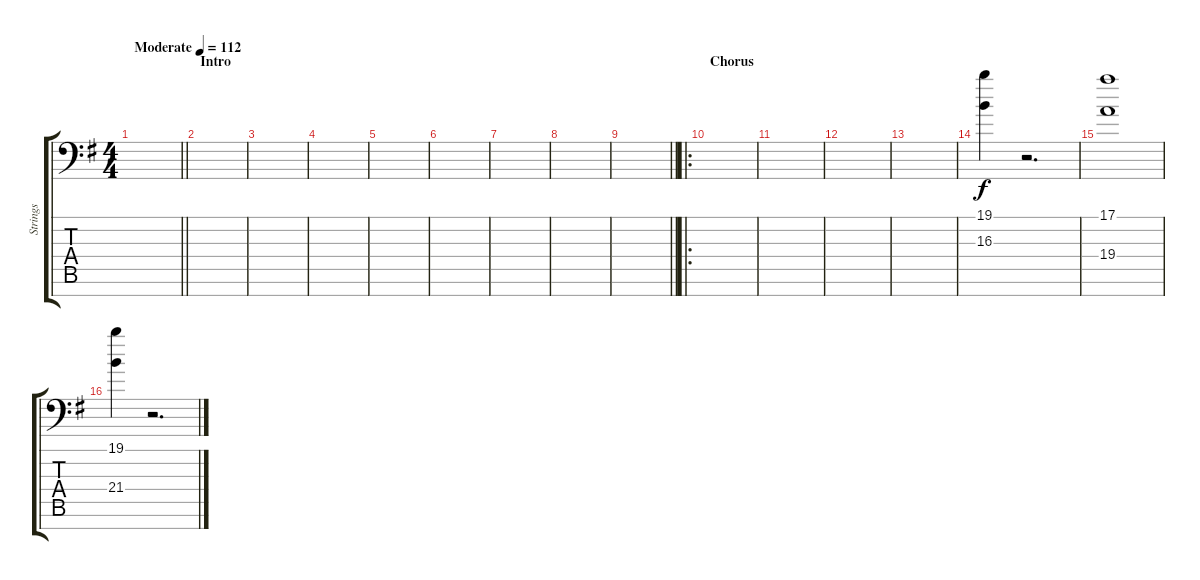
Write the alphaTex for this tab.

\track ("Strings" "Strings") {instrument stringensemble1}
\staff {score tabs}
\tuning (E4 B3 G3 D3 A2 E2 C-1) {hide}
\ts (4 4)
\tempo (112 "Moderate")
\clef f4
\barLineRight lightlight
\ks g
|
\section ("" "Intro")
|
|
|
|
|
|
|
\barLineRight lightlight
|
\ro
\section ("" "Chorus")
|
|
|
|
(19.1 16.3).4 r.2{d} |
(17.1 19.4).1 |
(19.1 21.4).4 r.2{d}
